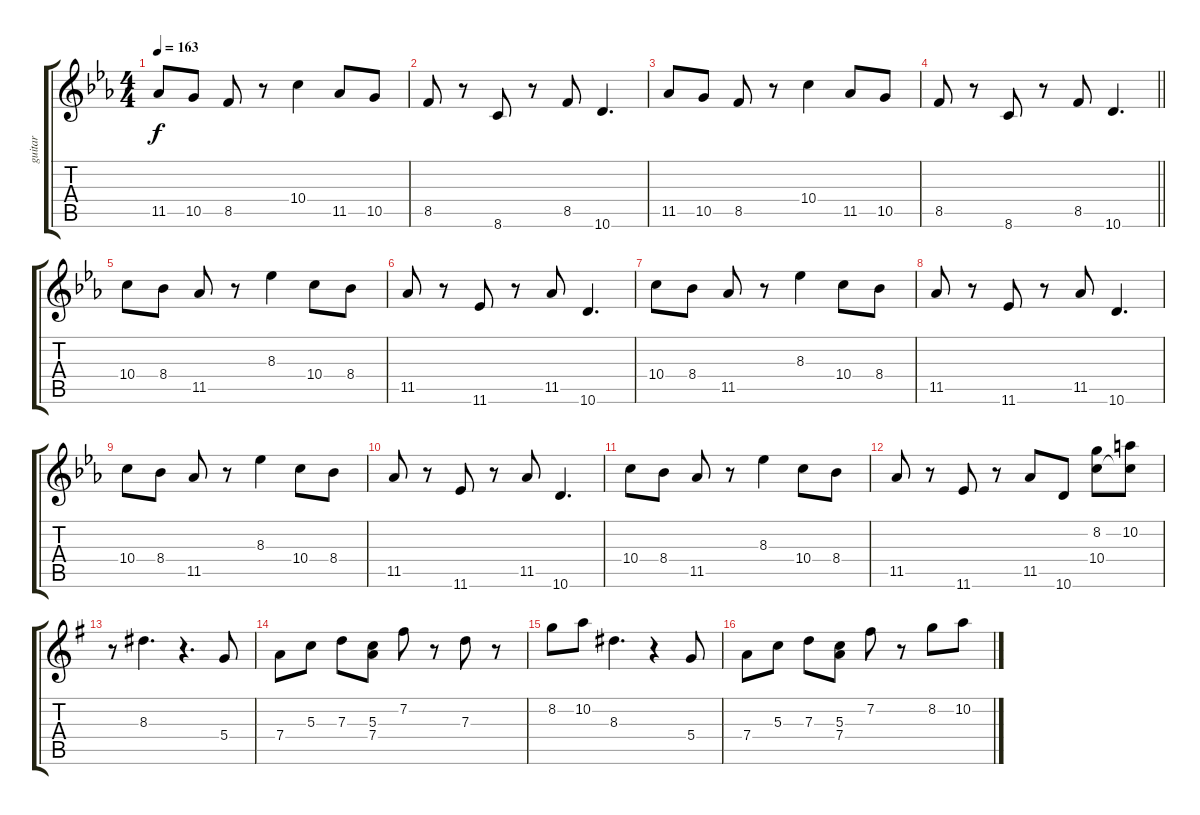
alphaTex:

\track ("guitar" "guitar") {instrument overdrivenguitar}
\staff {score tabs}
\tuning (E4 B3 G3 D3 A2 E2) {hide}
\ts (4 4)
\tempo 163
\clef g2
\ks cminor
11.5.8{dy f} 10.5.8 8.5.8 r.8 10.4.4 11.5.8 10.5.8 |
8.5.8 r.8 8.6.8 r.8 8.5.8 10.6.4{d} |
11.5.8 10.5.8 8.5.8 r.8 10.4.4 11.5.8 10.5.8 |
\barLineRight lightlight
8.5.8 r.8 8.6.8 r.8 8.5.8 10.6.4{d} |
10.4.8 8.4.8 11.5.8 r.8 8.3.4 10.4.8 8.4.8 |
11.5.8 r.8 11.6.8 r.8 11.5.8 10.6.4{d} |
10.4.8 8.4.8 11.5.8 r.8 8.3.4 10.4.8 8.4.8 |
11.5.8 r.8 11.6.8 r.8 11.5.8 10.6.4{d} |
10.4.8 8.4.8 11.5.8 r.8 8.3.4 10.4.8 8.4.8 |
11.5.8 r.8 11.6.8 r.8 11.5.8 10.6.4{d} |
10.4.8 8.4.8 11.5.8 r.8 8.3.4 10.4.8 8.4.8 |
11.5.8 r.8 11.6.8 r.8 11.5.8 10.6.8 (8.2 10.4).8 (10.2 10.4{t}).8 |
\ks eminor
r.8 8.3.4{d} r.4{d} 5.4.8 |
7.4.8 5.3.8 7.3.8 (5.3 7.4).8 7.2.8 r.8 7.3.8 r.8 |
8.2.8 10.2.8 8.3.4{d} r.4 5.4.8 |
7.4.8 5.3.8 7.3.8 (5.3 7.4).8 7.2.8 r.8 8.2.8 10.2.8
